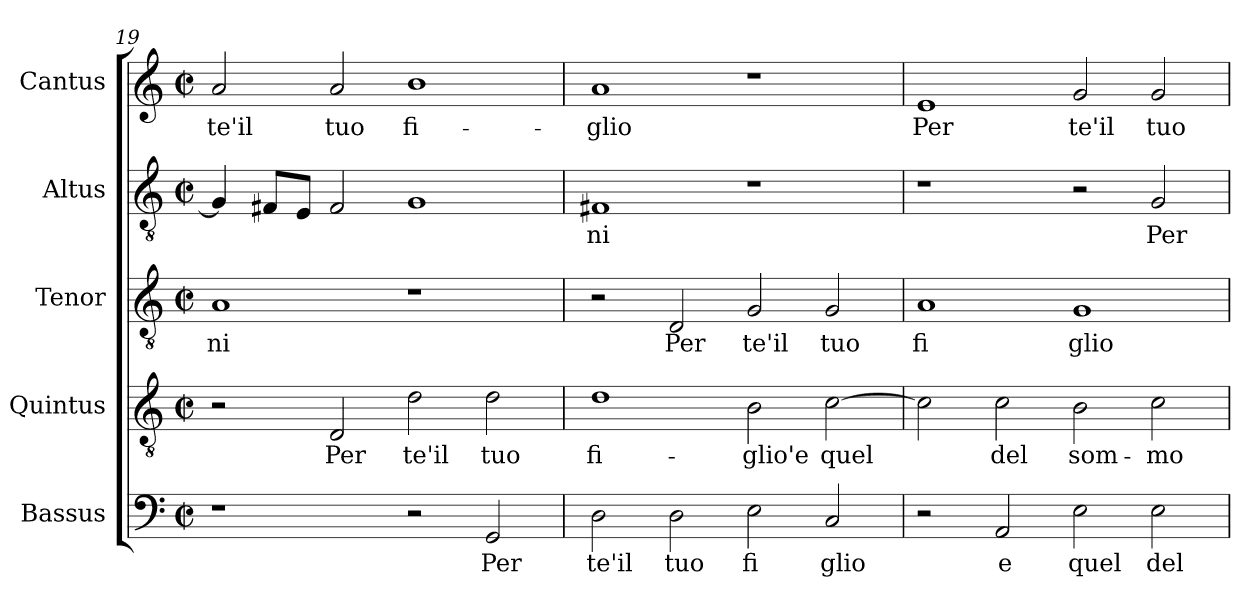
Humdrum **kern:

**kern	**text	**kern	**text	**kern	**text	**kern	**text	**kern	**text
*part5	*part5	*part4	*part4	*part3	*part3	*part2	*part2	*part1	*part1
*staff5	*staff5	*staff4	*staff4	*staff3	*staff3	*staff2	*staff2	*staff1	*staff1
*I"Bassus	*	*I"Quintus	*	*I"Tenor	*	*I"Altus	*	*I"Cantus	*
!!LO:PB:g=z
*clefF4	*	*clefGv2	*	*clefGv2	*	*clefGv2	*	*clefG2	*
*k[]	*	*k[]	*	*k[]	*	*k[]	*	*k[]	*
*C:	*	*C:	*	*C:	*	*C:	*	*C:	*
*M2/2	*	*M2/2	*	*M2/2	*	*M2/2	*	*M2/2	*
*met(c|)	*	*met(c|)	*	*met(c|)	*	*met(c|)	*	*met(c|)	*
=19	=19	=19	=19	=19	=19	=19	=19	=19	=19
!	!	!	!	!	!LO:LY:b:cj	!	!LO:LY:b:cj	!	!LO:LY:b:cj
1r	.	2r	.	1A	ni	4G/]	--	2a/	te'il
!	!	!	!	!	!	!	!LO:LY:b:cj	!	!
.	.	.	.	.	.	8F#X/L	--	.	.
!	!	!	!	!	!	!	!LO:LY:b:cj	!	!
.	.	.	.	.	.	8E/J	--	.	.
!	!	!	!LO:LY:b:cj	!	!	!	!LO:LY:b:cj	!	!LO:LY:b:cj
.	.	2D/	Per	.	.	2F#/	--	2a/	tuo
!	!	!	!LO:LY:b:cj	!	!	!	!LO:LY:b:cj	!	!LO:LY:b:cj
2r	.	2d\	te'il	1r	.	1G	--	1b	fi-
!	!LO:LY:b:cj	!	!LO:LY:b:cj	!	!	!	!	!	!
2GG/	Per	2d\	tuo	.	.	.	.	.	.
=20	=20	=20	=20	=20	=20	=20	=20	=20	=20
!	!LO:LY:b:cj	!	!LO:LY:b:cj	!	!	!	!LO:LY:b:cj	!	!LO:LY:b:cj
2D\	te'il	1d	fi-	2r	.	1F#X	-ni	1a	-glio
!	!LO:LY:b:cj	!	!	!	!LO:LY:b:cj	!	!	!	!
2D\	tuo	.	.	2D/	Per	.	.	.	.
!	!LO:LY:b:cj	!	!LO:LY:b:cj	!	!LO:LY:b:cj	!	!	!	!
2E\	fi	2B\	-glio'e	2G/	te'il	1r	.	1r	.
!	!LO:LY:b:cj	!	!LO:LY:b:cj	!	!LO:LY:b:cj	!	!	!	!
2C/	glio	[>2c\	quel	2G/	tuo	.	.	.	.
=21	=21	=21	=21	=21	=21	=21	=21	=21	=21
!	!	!	!LO:LY:b:cj	!	!LO:LY:b:cj	!	!	!	!LO:LY:b:cj
2r	.	2c\]	.	1A	fi	1r	.	1e	Per
!	!LO:LY:b:cj	!	!LO:LY:b:cj	!	!	!	!	!	!
2AA/	e	2c\	del	.	.	.	.	.	.
!	!LO:LY:b:cj	!	!LO:LY:b:cj	!	!LO:LY:b:cj	!	!	!	!LO:LY:b:cj
2E\	quel	2B\	som-	1G	glio	2r	.	2g/	te'il
!	!LO:LY:b:cj	!	!LO:LY:b:cj	!	!	!	!LO:LY:b:cj	!	!LO:LY:b:cj
2E\	del	2c\	-mo	.	.	2G/	Per	2g/	tuo
=	=	=	=	=	=	=	=	=	=
*-	*-	*-	*-	*-	*-	*-	*-	*-	*-
